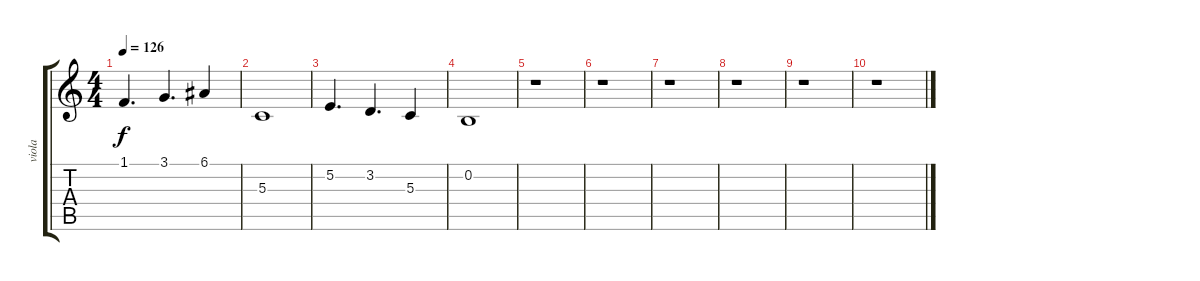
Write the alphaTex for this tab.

\track ("viola" "viola") {instrument viola}
\staff {score tabs}
\tuning (E4 B3 G3 D3 A2 E2) {hide}
\ts (4 4)
\tempo 126
\clef g2
\ks c
1.1.4{d dy f} 3.1.4{d} 6.1.4 |
5.3.1 |
5.2.4{d} 3.2.4{d} 5.3.4 |
0.2.1 |
r.1 |
r.1 |
r.1 |
r.1 |
r.1 |
r.1
